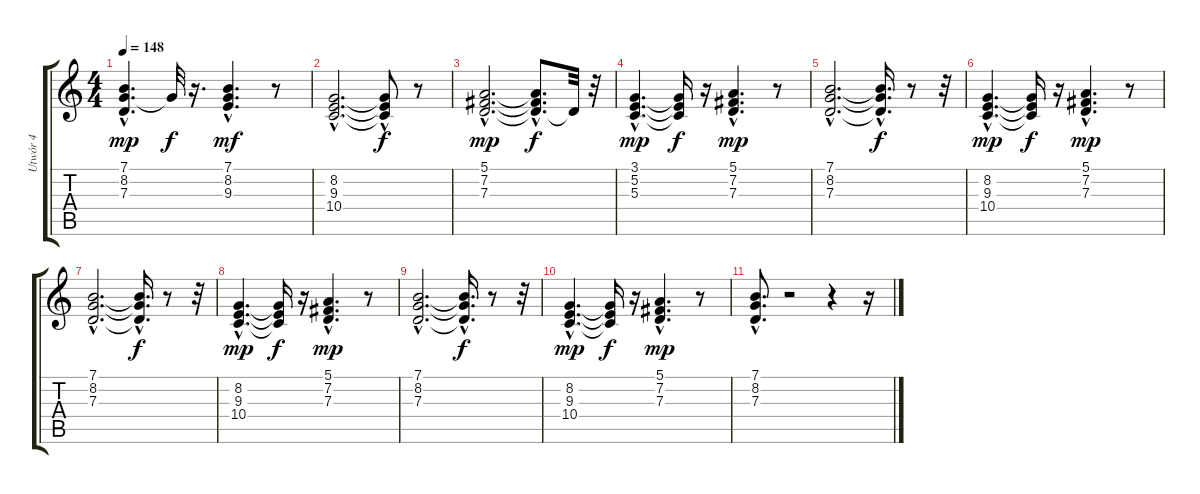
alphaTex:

\track ("Utwór 4" "Utwór 4") {instrument percussiveorgan}
\staff {score tabs}
\tuning (E4 B3 G3 D3 A2 E2) {hide}
\ts (4 4)
\tempo 148
\clef g2
\ks c
(7.1{hac} 8.2{hac} 7.3{hac}).4{d dy mp} 8.2{t}.32{dy f} r.16{d} (7.1{hac} 8.2{hac} 9.3{hac}).4{d dy mf} r.8 |
(8.2{hac} 9.3{hac} 10.4{hac}).2{d} (8.2{hac t} 9.3{t} 10.4{t}).8{dy f} r.8 |
(5.1{hac} 7.2{hac} 7.3{hac}).2{d dy mp} (5.1{hac t} 7.2{hac t} 7.3{hac t}).8{d dy f} 7.3{t}.32 r.32 |
(3.1{hac} 5.2{hac} 5.3{hac}).4{d dy mp} (3.1{t} 5.2{t} 5.3{t}).16{dy f} r.16 (5.1{hac} 7.2{hac} 7.3{hac}).4{d dy mp} r.8 |
(7.1{hac} 8.2{hac} 7.3{hac}).2{d} (7.1{hac t} 8.2{hac t} 7.3{hac t}).16{d dy f} r.8 r.32 |
(8.2{hac} 9.3{hac} 10.4{hac}).4{d dy mp} (8.2{t} 9.3{t} 10.4{t}).16{dy f} r.16 (5.1{hac} 7.2{hac} 7.3{hac}).4{d dy mp} r.8 |
(7.1{hac} 8.2{hac} 7.3{hac}).2{d} (7.1{hac t} 8.2{hac t} 7.3{hac t}).16{d dy f} r.8 r.32 |
(8.2{hac} 9.3{hac} 10.4{hac}).4{d dy mp} (8.2{t} 9.3{t} 10.4{t}).16{dy f} r.16 (5.1{hac} 7.2{hac} 7.3{hac}).4{d dy mp} r.8 |
(7.1{hac} 8.2{hac} 7.3{hac}).2{d} (7.1{hac t} 8.2{hac t} 7.3{hac t}).16{d dy f} r.8 r.32 |
(8.2{hac} 9.3{hac} 10.4{hac}).4{d dy mp} (8.2{t} 9.3{t} 10.4{t}).16{dy f} r.16 (5.1{hac} 7.2{hac} 7.3{hac}).4{d dy mp} r.8 |
(7.1{hac} 8.2{hac} 7.3{hac}).8{d} r.2 r.4 r.16
